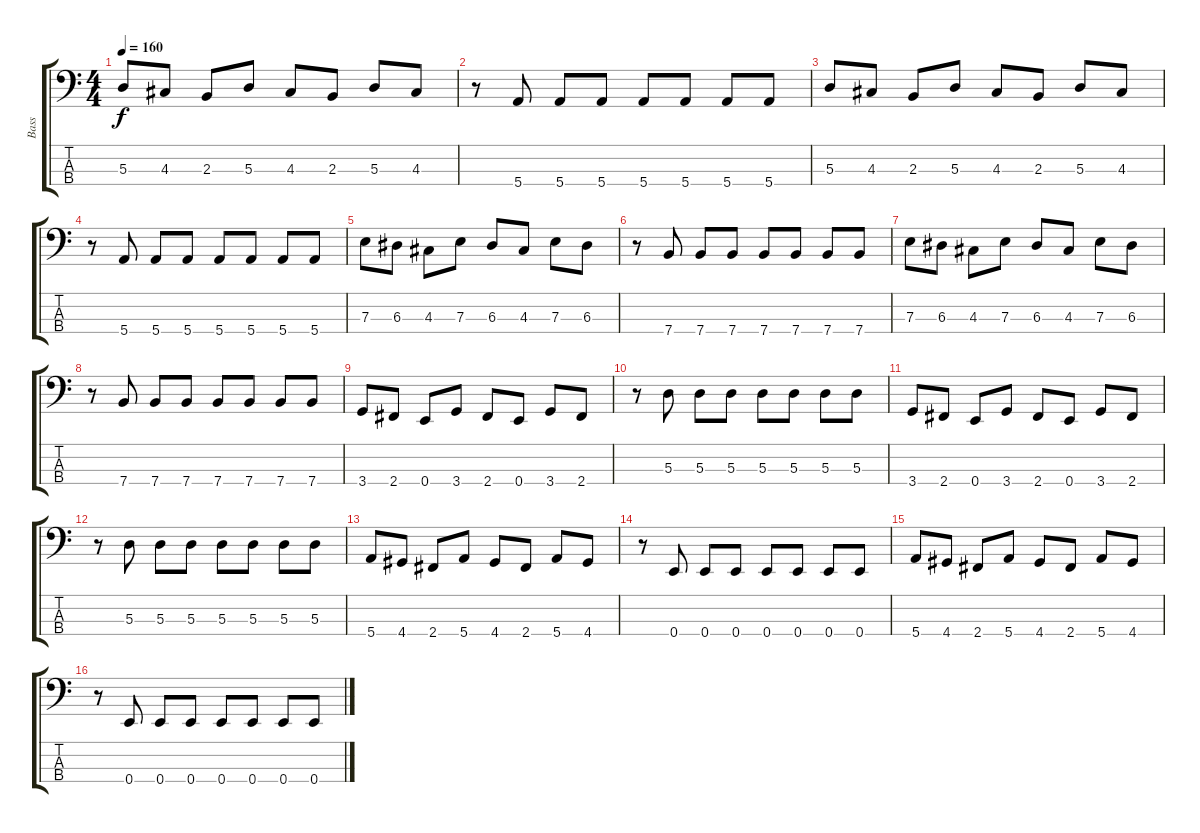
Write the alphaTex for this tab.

\track ("Bass" "Bass") {instrument electricbassfinger}
\staff {score tabs}
\tuning (G2 D2 A1 E1) {hide}
\ts (4 4)
\tempo 160
\clef f4
\ks c
5.3.8{dy f} 4.3.8 2.3.8 5.3.8 4.3.8 2.3.8 5.3.8 4.3.8 |
r.8 5.4.8 5.4.8 5.4.8 5.4.8 5.4.8 5.4.8 5.4.8 |
5.3.8 4.3.8 2.3.8 5.3.8 4.3.8 2.3.8 5.3.8 4.3.8 |
r.8 5.4.8 5.4.8 5.4.8 5.4.8 5.4.8 5.4.8 5.4.8 |
7.3.8 6.3.8 4.3.8 7.3.8 6.3.8 4.3.8 7.3.8 6.3.8 |
r.8 7.4.8 7.4.8 7.4.8 7.4.8 7.4.8 7.4.8 7.4.8 |
7.3.8 6.3.8 4.3.8 7.3.8 6.3.8 4.3.8 7.3.8 6.3.8 |
r.8 7.4.8 7.4.8 7.4.8 7.4.8 7.4.8 7.4.8 7.4.8 |
3.4.8 2.4.8 0.4.8 3.4.8 2.4.8 0.4.8 3.4.8 2.4.8 |
r.8 5.3.8 5.3.8 5.3.8 5.3.8 5.3.8 5.3.8 5.3.8 |
3.4.8 2.4.8 0.4.8 3.4.8 2.4.8 0.4.8 3.4.8 2.4.8 |
r.8 5.3.8 5.3.8 5.3.8 5.3.8 5.3.8 5.3.8 5.3.8 |
5.4.8 4.4.8 2.4.8 5.4.8 4.4.8 2.4.8 5.4.8 4.4.8 |
r.8 0.4.8 0.4.8 0.4.8 0.4.8 0.4.8 0.4.8 0.4.8 |
5.4.8 4.4.8 2.4.8 5.4.8 4.4.8 2.4.8 5.4.8 4.4.8 |
r.8 0.4.8 0.4.8 0.4.8 0.4.8 0.4.8 0.4.8 0.4.8
